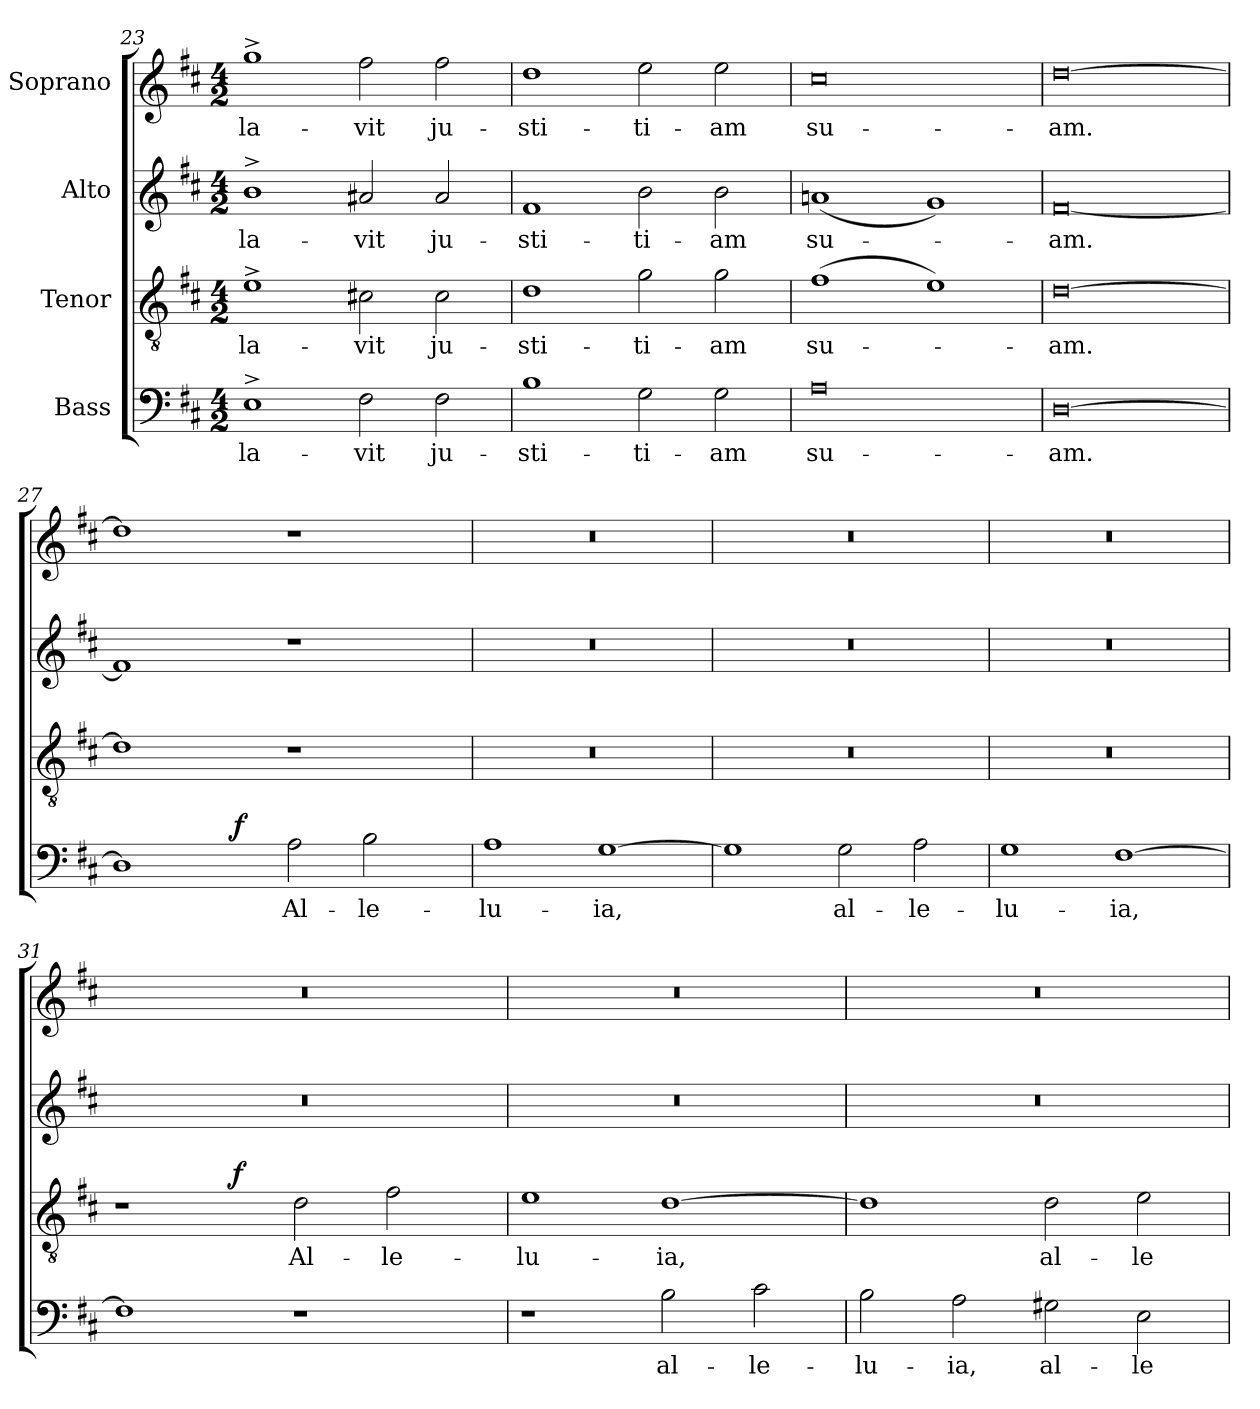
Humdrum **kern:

**kern	**text	**dynam	**kern	**text	**dynam	**kern	**text	**kern	**text
*part4	*part4	*part4	*part3	*part3	*part3	*part2	*part2	*part1	*part1
*staff4	*staff4	*staff4	*staff3	*staff3	*staff3	*staff2	*staff2	*staff1	*staff1
*I"Bass	*	*	*I"Tenor	*	*	*I"Alto	*	*I"Soprano	*
!!LO:PB:g=z
*clefF4	*	*	*clefGv2	*	*	*clefG2	*	*clefG2	*
*k[f#c#]	*	*	*k[f#c#]	*	*	*k[f#c#]	*	*k[f#c#]	*
*D:	*	*	*D:	*	*	*D:	*	*D:	*
*M4/2	*	*	*M4/2	*	*	*M4/2	*	*M4/2	*
=23	=23	=23	=23	=23	=23	=23	=23	=23	=23
!	!LO:LY:b	!	!	!LO:LY:b	!	!	!LO:LY:b	!	!LO:LY:b
1E^>	-la-	.	1e^>	-la-	.	1b^>	-la-	1gg^>	-la-
!	!LO:LY:b	!	!	!LO:LY:b	!	!	!LO:LY:b	!	!LO:LY:b
2F#\	-vit	.	2c#X\	-vit	.	2a#X/	-vit	2ff#\	-vit
!	!LO:LY:b	!	!	!LO:LY:b	!	!	!LO:LY:b	!	!LO:LY:b
2F#\	ju-	.	2c#\	ju-	.	2a#/	ju-	2ff#\	ju-
=24	=24	=24	=24	=24	=24	=24	=24	=24	=24
!	!LO:LY:b	!	!	!LO:LY:b	!	!	!LO:LY:b	!	!LO:LY:b
1B	-sti-	.	1d	-sti-	.	1f#	-sti-	1dd	-sti-
!	!LO:LY:b	!	!	!LO:LY:b	!	!	!LO:LY:b	!	!LO:LY:b
2G\	-ti-	.	2g\	-ti-	.	2b\	-ti-	2ee\	-ti-
!	!LO:LY:b	!	!	!LO:LY:b	!	!	!LO:LY:b	!	!LO:LY:b
2G\	-am	.	2g\	-am	.	2b\	-am	2ee\	-am
=25	=25	=25	=25	=25	=25	=25	=25	=25	=25
!	!LO:LY:b	!	!	!LO:LY:b	!	!	!LO:LY:b	!	!LO:LY:b
0A	su-	.	(>1f#	su-	.	(<1an	su-	0cc#	su-
.	.	.	1e)	.	.	1g)	.	.	.
=26	=26	=26	=26	=26	=26	=26	=26	=26	=26
!	!LO:LY:b	!	!	!LO:LY:b	!	!	!LO:LY:b	!	!LO:LY:b
[0D	-am.	.	[0d	-am.	.	[0f#	-am.	[0dd	-am.
=27	=27	=27	=27	=27	=27	=27	=27	=27	=27
*^	*	*	*	*	*	*	*	*	*
1D]	2ryy	.	.	1d]	.	.	1f#]	.	1dd]	.
.	8..ryy	.	.	.	.	.	.	.	.	.
!	!	!	!LO:DY:b	!	!	!	!	!	!	!
.	1ryy	.	f	.	.	.	.	.	.	.
!	!	!LO:LY:b	!	!	!	!	!	!	!	!
2A\	.	Al-	.	1r	.	.	1r	.	1r	.
!	!	!LO:LY:b	!	!	!	!	!	!	!	!
2B\	.	-le-	.	.	.	.	.	.	.	.
.	4ryy	.	.	.	.	.	.	.	.	.
.	32ryy	.	.	.	.	.	.	.	.	.
=28	=28	=28	=28	=28	=28	=28	=28	=28	=28	=28
!	!	!LO:LY:b	!	!	!	!	!	!	!	!
*v	*v	*	*	*	*	*	*	*	*	*
1A	-lu-	.	0r	.	.	0r	.	0r	.
!	!LO:LY:b	!	!	!	!	!	!	!	!
[1G	-ia,	.	.	.	.	.	.	.	.
=29	=29	=29	=29	=29	=29	=29	=29	=29	=29
1G]	.	.	0r	.	.	0r	.	0r	.
!	!LO:LY:b	!	!	!	!	!	!	!	!
2G\	al-	.	.	.	.	.	.	.	.
!	!LO:LY:b	!	!	!	!	!	!	!	!
2A\	-le-	.	.	.	.	.	.	.	.
=30	=30	=30	=30	=30	=30	=30	=30	=30	=30
!	!LO:LY:b	!	!	!	!	!	!	!	!
1G	-lu-	.	0r	.	.	0r	.	0r	.
!	!LO:LY:b	!	!	!	!	!	!	!	!
[1F#	-ia,	.	.	.	.	.	.	.	.
!!LO:LB:g=z
=31	=31	=31	=31	=31	=31	=31	=31	=31	=31
*	*	*	*^	*	*	*	*	*	*
1F#]	.	.	1r	2.ryy	.	.	0r	.	0r	.
!	!	!	!	!	!	!LO:DY:b	!	!	!	!
.	.	.	.	1ryy	.	f	.	.	.	.
!	!	!	!	!	!LO:LY:b	!	!	!	!	!
1r	.	.	2d\	.	Al-	.	.	.	.	.
!	!	!	!	!	!LO:LY:b	!	!	!	!	!
.	.	.	2f#\	.	-le-	.	.	.	.	.
.	.	.	.	4ryy	.	.	.	.	.	.
=32	=32	=32	=32	=32	=32	=32	=32	=32	=32	=32
!	!	!	!	!	!LO:LY:b	!	!	!	!	!
*	*	*	*v	*v	*	*	*	*	*	*
1r	.	.	1e	-lu-	.	0r	.	0r	.
!	!LO:LY:b	!	!	!LO:LY:b	!	!	!	!	!
2B\	al-	.	[1d	-ia,	.	.	.	.	.
!	!LO:LY:b	!	!	!	!	!	!	!	!
2c#\	-le-	.	.	.	.	.	.	.	.
=33	=33	=33	=33	=33	=33	=33	=33	=33	=33
!	!LO:LY:b	!	!	!	!	!	!	!	!
2B\	-lu-	.	1d]	.	.	0r	.	0r	.
!	!LO:LY:b	!	!	!	!	!	!	!	!
2A\	-ia,	.	.	.	.	.	.	.	.
!	!LO:LY:b	!	!	!LO:LY:b	!	!	!	!	!
2G#X\	al-	.	2d\	al-	.	.	.	.	.
!	!LO:LY:b	!	!	!LO:LY:b	!	!	!	!	!
2E\	-le-	.	2e\	-le-	.	.	.	.	.
=	=	=	=	=	=	=	=	=	=
*-	*-	*-	*-	*-	*-	*-	*-	*-	*-
